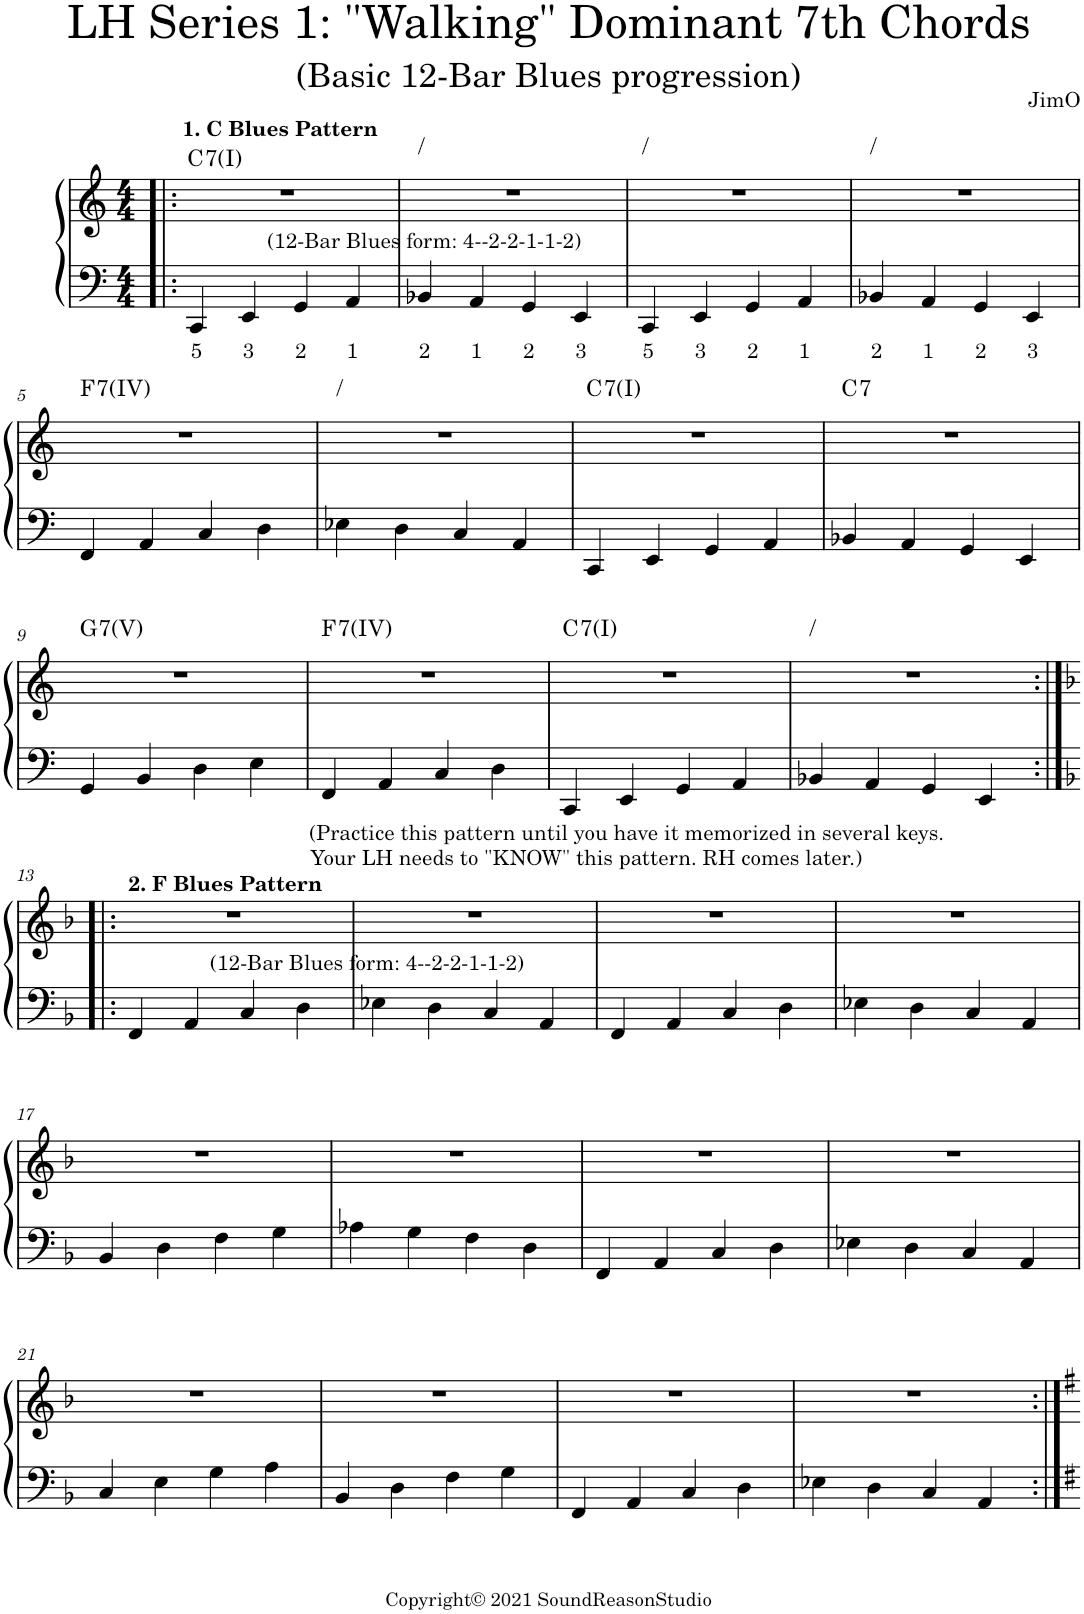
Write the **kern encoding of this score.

**kern	**text	**kern	**harte
*part1	*part1	*part1	*part1
*staff2	*staff2	*staff1	*
*I"Piano	*	*	*
*I'Pno.	*	*	*
*clefF4	*	*clefG2	*
*k[]	*	*k[]	*
*M4/4	*	*M4/4	*
=1!|:	=1!|:	=1!|:	=1!|:
!	!	!LO:TX:a:B:t=1. C Blues Pattern	!
!	!LO:LY:b	!	!LO:H:kt=7
4CC/	5	1r	C:7
!LO:TX:a:t=(12-Bar Blues form&colon; 4--2-2-1-1-2)	!	!	!
!	!LO:LY:b	!	!
4EE/	3	.	.
!	!LO:LY:b	!	!
4GG/	2	.	.
!	!LO:LY:b	!	!
4AA/	1	.	.
=2	=2	=2	=2
!	!LO:LY:b	!	!LO:H:kt=/
4BB-X/	2	1r	N
!	!LO:LY:b	!	!
4AA/	1	.	.
!	!LO:LY:b	!	!
4GG/	2	.	.
!	!LO:LY:b	!	!
4EE/	3	.	.
=3	=3	=3	=3
!	!LO:LY:b	!	!LO:H:kt=/
4CC/	5	1r	N
!	!LO:LY:b	!	!
4EE/	3	.	.
!	!LO:LY:b	!	!
4GG/	2	.	.
!	!LO:LY:b	!	!
4AA/	1	.	.
=4	=4	=4	=4
!	!LO:LY:b	!	!LO:H:kt=/
4BB-X/	2	1r	N
!	!LO:LY:b	!	!
4AA/	1	.	.
!	!LO:LY:b	!	!
4GG/	2	.	.
!	!LO:LY:b	!	!
4EE/	3	.	.
!!LO:LB:g=z
=5	=5	=5	=5
!	!	!	!LO:H:kt=7
4FF/	.	1r	F:7
4AA/	.	.	.
4C/	.	.	.
4D\	.	.	.
=6	=6	=6	=6
!	!	!	!LO:H:kt=/
4E-X\	.	1r	N
4D\	.	.	.
4C/	.	.	.
4AA/	.	.	.
=7	=7	=7	=7
!	!	!	!LO:H:kt=7
4CC/	.	1r	C:7
4EE/	.	.	.
4GG/	.	.	.
4AA/	.	.	.
=8	=8	=8	=8
!	!	!	!LO:H:kt=7
4BB-X/	.	1r	C:7
4AA/	.	.	.
4GG/	.	.	.
4EE/	.	.	.
!!LO:LB:g=z
=9	=9	=9	=9
!	!	!	!LO:H:kt=7
4GG/	.	1r	G:7
4BB/	.	.	.
4D\	.	.	.
4E\	.	.	.
=10	=10	=10	=10
!	!	!	!LO:H:kt=7
4FF/	.	1r	F:7
4AA/	.	.	.
4C/	.	.	.
4D\	.	.	.
=11	=11	=11	=11
!	!	!	!LO:H:kt=7
4CC/	.	1r	C:7
4EE/	.	.	.
4GG/	.	.	.
4AA/	.	.	.
=12	=12	=12	=12
!	!	!	!LO:H:kt=/
4BB-X/	.	1r	N
4AA/	.	.	.
4GG/	.	.	.
4EE/	.	.	.
!!LO:LB:g=z
=13:|!|:	=13:|!|:	=13:|!|:	=13:|!|:
*k[b-]	*	*k[b-]	*
!	!	!LO:TX:a:B:t=2. F Blues Pattern	!
4FF/	.	1r	.
!LO:TX:a:t=(12-Bar Blues form&colon; 4--2-2-1-1-2)	!	!	!
4AA/	.	.	.
4C/	.	.	.
4D\	.	.	.
=14	=14	=14	=14
!	!	!LO:TX:a:t=(Practice this pattern until you have it memorized in several keys.	!
!	!	!LO:TX:a:t=Your LH needs to "KNOW" this pattern. RH comes later.)	!
4E-X\	.	1r	.
4D\	.	.	.
4C/	.	.	.
4AA/	.	.	.
=15	=15	=15	=15
4FF/	.	1r	.
4AA/	.	.	.
4C/	.	.	.
4D\	.	.	.
=16	=16	=16	=16
4E-X\	.	1r	.
4D\	.	.	.
4C/	.	.	.
4AA/	.	.	.
!!LO:LB:g=z
=17	=17	=17	=17
4BB-/	.	1r	.
4D\	.	.	.
4F\	.	.	.
4G\	.	.	.
=18	=18	=18	=18
4A-X\	.	1r	.
4G\	.	.	.
4F\	.	.	.
4D\	.	.	.
=19	=19	=19	=19
4FF/	.	1r	.
4AA/	.	.	.
4C/	.	.	.
4D\	.	.	.
=20	=20	=20	=20
4E-X\	.	1r	.
4D\	.	.	.
4C/	.	.	.
4AA/	.	.	.
!!LO:LB:g=z
=21	=21	=21	=21
4C/	.	1r	.
4E\	.	.	.
4G\	.	.	.
4A\	.	.	.
=22	=22	=22	=22
4BB-/	.	1r	.
4D\	.	.	.
4F\	.	.	.
4G\	.	.	.
=23	=23	=23	=23
4FF/	.	1r	.
4AA/	.	.	.
4C/	.	.	.
4D\	.	.	.
=24	=24	=24	=24
4E-X\	.	1r	.
4D\	.	.	.
4C/	.	.	.
4AA/	.	.	.
=:|!	=:|!	=:|!	=:|!
*-	*-	*-	*-
